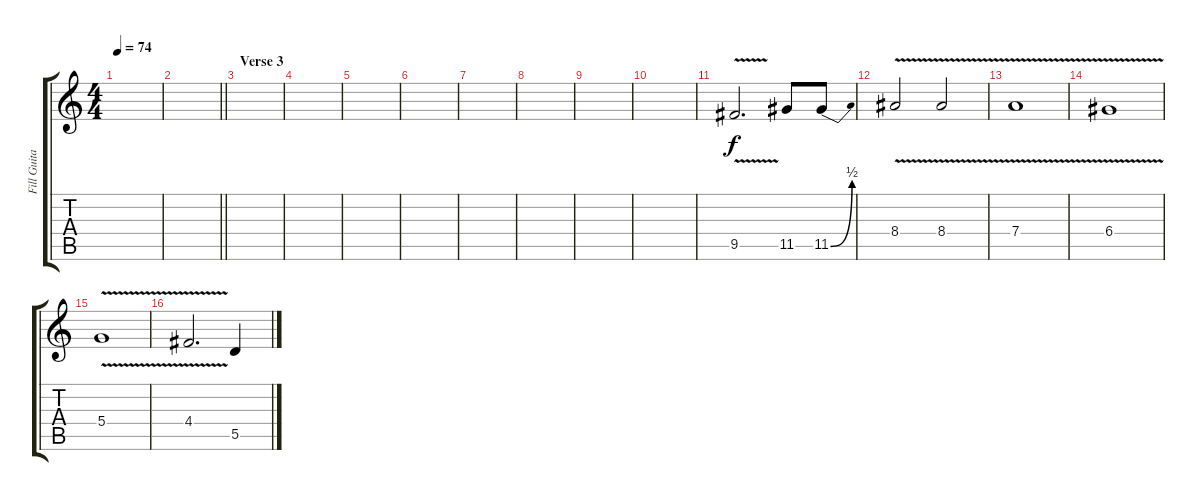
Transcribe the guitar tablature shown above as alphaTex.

\track ("Fill Guitar #2" "Fill Guita") {instrument distortionguitar}
\staff {score tabs}
\tuning (E4 B3 G3 D3 A2 E2) {hide}
\ts (4 4)
\tempo 74
\clef g2
\ks c
|
\barLineRight lightlight
|
\section ("" "Verse 3")
|
|
|
|
|
|
|
|
9.5{v}.2{d volume 11} 11.5.8 11.5{be (bend 0 0 60 2)}.8 |
8.4{v}.2 8.4{v}.2 |
7.4{v}.1 |
6.4{v}.1 |
5.4{v}.1 |
4.4{v}.2{d} 5.5.4
